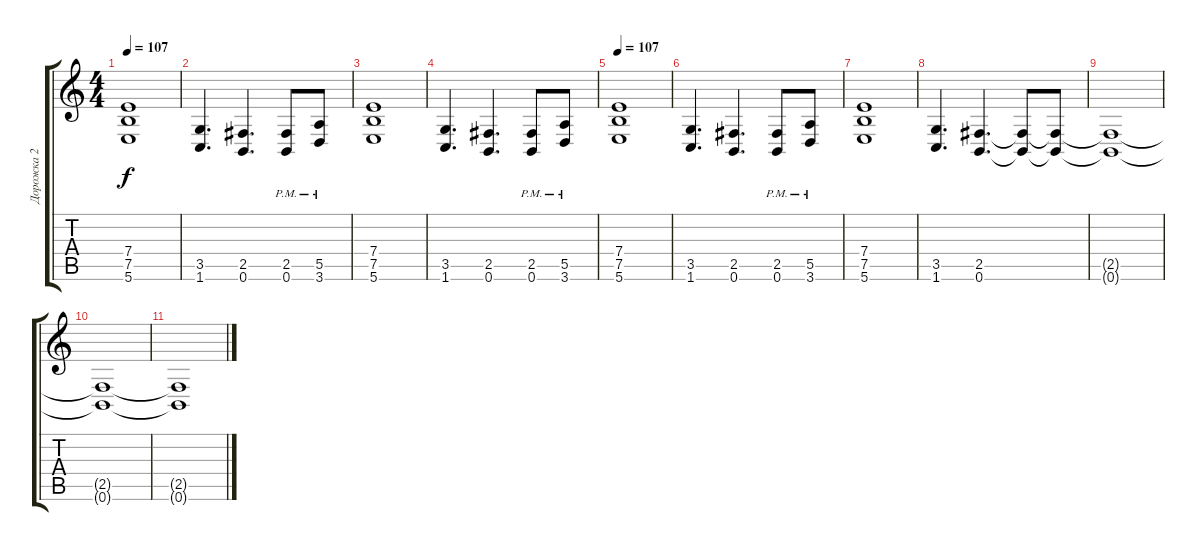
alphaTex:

\track ("Дорожка 2" "Дорожка 2") {instrument distortionguitar}
\staff {score tabs}
\tuning (B3 Gb3 D3 A2 E2 B1) {hide}
\ts (4 4)
\tempo 107
\clef g2
\ks c
(7.4 7.5 5.6).1{dy f} |
(3.5 1.6).4{d} (2.5 0.6).4{d} (2.5{pm} 0.6{pm}).8 (5.5{pm} 3.6{pm}).8 |
(7.4 7.5 5.6).1 |
(3.5 1.6).4{d} (2.5 0.6).4{d} (2.5{pm} 0.6{pm}).8 (5.5{pm} 3.6{pm}).8 |
\tempo 107
(7.4 7.5 5.6).1 |
(3.5 1.6).4{d} (2.5 0.6).4{d} (2.5{pm} 0.6{pm}).8 (5.5{pm} 3.6{pm}).8 |
(7.4 7.5 5.6).1 |
(3.5 1.6).4{d} (2.5 0.6).4{d} (2.5{t} 0.6{t}).8 (2.5{t} 0.6{t}).8 |
(2.5{t} 0.6{t}).1 |
(2.5{t} 0.6{t}).1 |
(2.5{t} 0.6{t}).1
